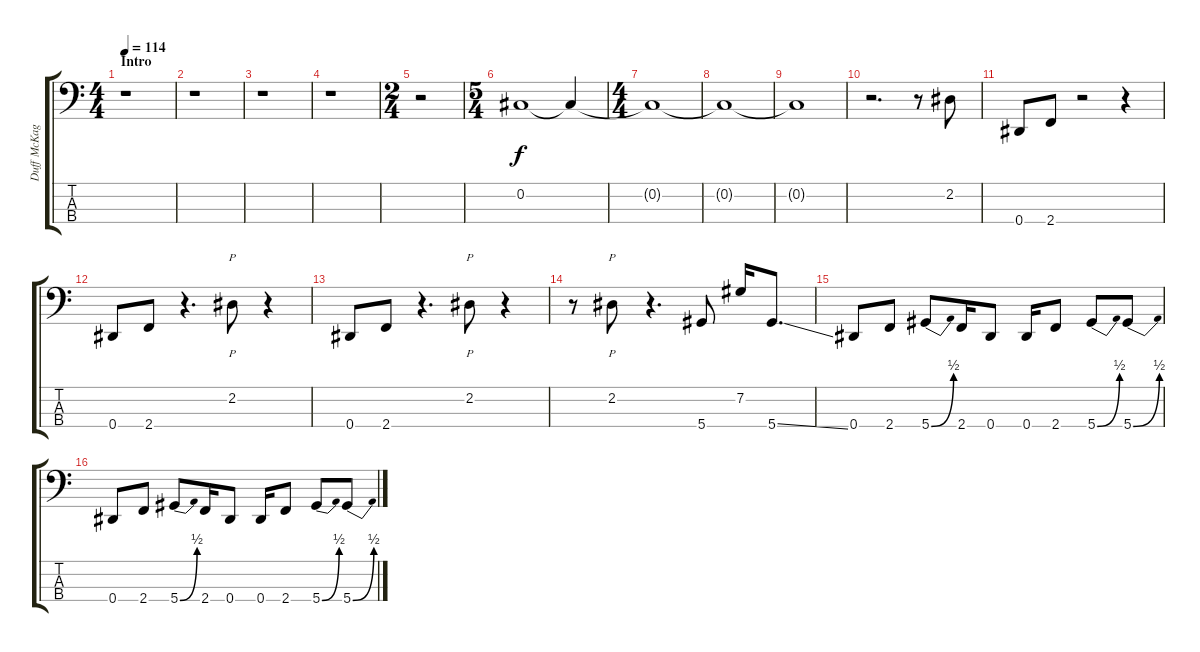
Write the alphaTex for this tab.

\track ("Duff McKagan" "Duff McKag") {instrument electricbasspick}
\staff {score tabs}
\tuning (Gb2 Db2 Ab1 Eb1) {hide}
\ts (4 4)
\section ("" "Intro")
\tempo 114
\clef f4
\ks c
r.1{dy f instrument electricbasspick} |
r.1 |
r.1 |
r.1 |
\ts (2 4)
r.2 |
\ts (5 4)
0.2.1 0.2{t}.4 |
\ts (4 4)
0.2{t}.1{volume 0} |
0.2{t}.1 |
0.2{t}.1 |
r.2{d} r.8{volume 14} 2.2.8 |
0.4.8 2.4.8 r.2 r.4 |
0.4.8 2.4.8 r.4{d} 2.2.8{p} r.4 |
0.4.8 2.4.8 r.4{d} 2.2.8{p} r.4 |
r.8 2.2.8{p} r.4{d} 5.4.8 7.2.16 5.4{ss}.8{d} |
0.4.8 2.4.8 5.4{be (bend 0 0 60 2)}.8 2.4.16 0.4.8 0.4.16 2.4.8 5.4{be (bend 0 0 60 2)}.8 5.4{be (bend 0 0 60 2)}.8 |
0.4.8 2.4.8 5.4{be (bend 0 0 60 2)}.8 2.4.16 0.4.8 0.4.16 2.4.8 5.4{be (bend 0 0 60 2)}.8 5.4{be (bend 0 0 60 2)}.8
